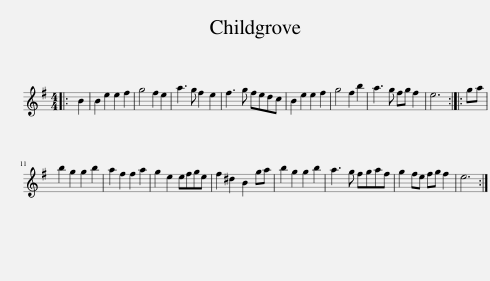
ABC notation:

X:1
L:1/8
M:4/4
I:linebreak $
K:Emin
V:1 treble
V:1
|: B2 | B2 e2 e2 f2 | g4 f2 e2 | a3 g f2 e2 | f3 g fedc | %5
 B2 e2 e2 f2 | g4 f2 b2 | a3 g fg f2 | e6 :: ga |$ %10
 b2 g2 g2 b2 | a2 f2 f2 a2 | g2 e2 efge | f2 ^d2 B2 ga | b2 g2 g2 b2 | %15
 a3 g fgaf | g2 fe fg f2 | e6 :| %18
